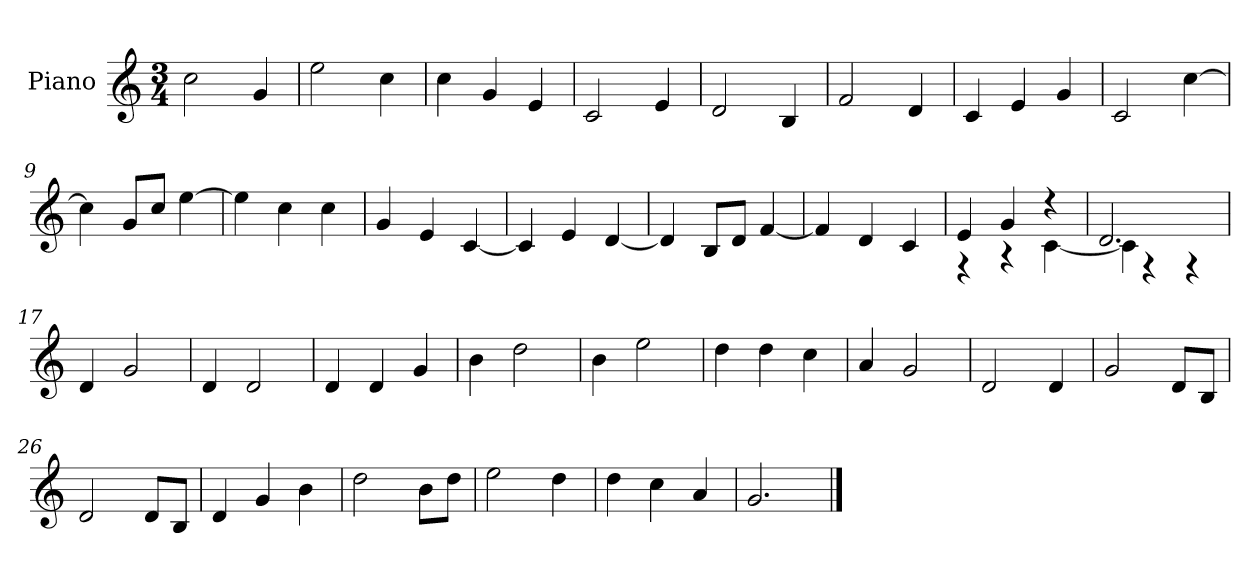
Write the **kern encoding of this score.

**kern
*part1
*staff1
*I"Piano
*I'P-no
*clefG2
*k[]
*M3/4
*MM179
=1
2cc\
4g/
=2
2ee\
4cc\
=3
4cc\
4g/
4e/
=4
2c/
4e/
=5
2d/
4B/
=6
2f/
4d/
=7
4c/
4e/
4g/
=8
2c/
[4cc\
=9
4cc\]
8g/L
8cc/J
[4ee\
=10
4ee\]
4cc\
4cc\
=11
4g/
4e/
[4c/
=12
4c/]
4e/
[4d/
!!LO:LB:g=z
=13
4d/]
8B/L
8d/J
[4f/
=14
4f/]
4d/
4c/
=15
*^
4e/	4r
4g/	4r
4r	[4c\
=16	=16
2.d/	4c\]
.	4r
.	4r
*v	*v
=17
4d/
2g/
=18
4d/
2d/
=19
4d/
4d/
4g/
=20
4b\
2dd\
=21
4b\
2ee\
=22
4dd\
4dd\
4cc\
=23
4a/
2g/
=24
2d/
4d/
!!LO:LB:g=z
=25
2g/
8d/L
8B/J
=26
2d/
8d/L
8B/J
=27
4d/
4g/
4b\
=28
2dd\
8b\L
8dd\J
=29
2ee\
4dd\
=30
4dd\
4cc\
4a/
=31
2.g/
==
*-
